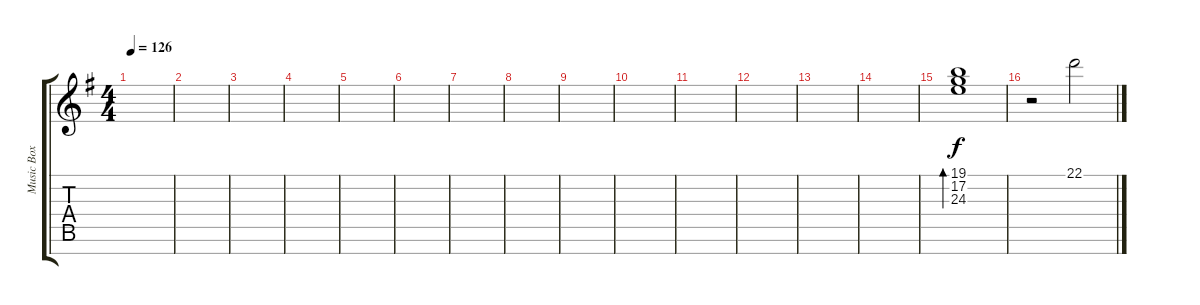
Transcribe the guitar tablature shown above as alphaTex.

\track ("Music Box - Tuomas" "Music Box ") {instrument musicbox}
\staff {score tabs}
\tuning (E4 B3 G3 D3 A2 E2 B1) {hide}
\ts (4 4)
\tempo 126
\clef g2
\ks eminor
|
|
|
|
|
|
|
|
|
|
|
|
|
|
(19.1 17.2 24.3).1{bd 60} |
r.2 22.1.2
